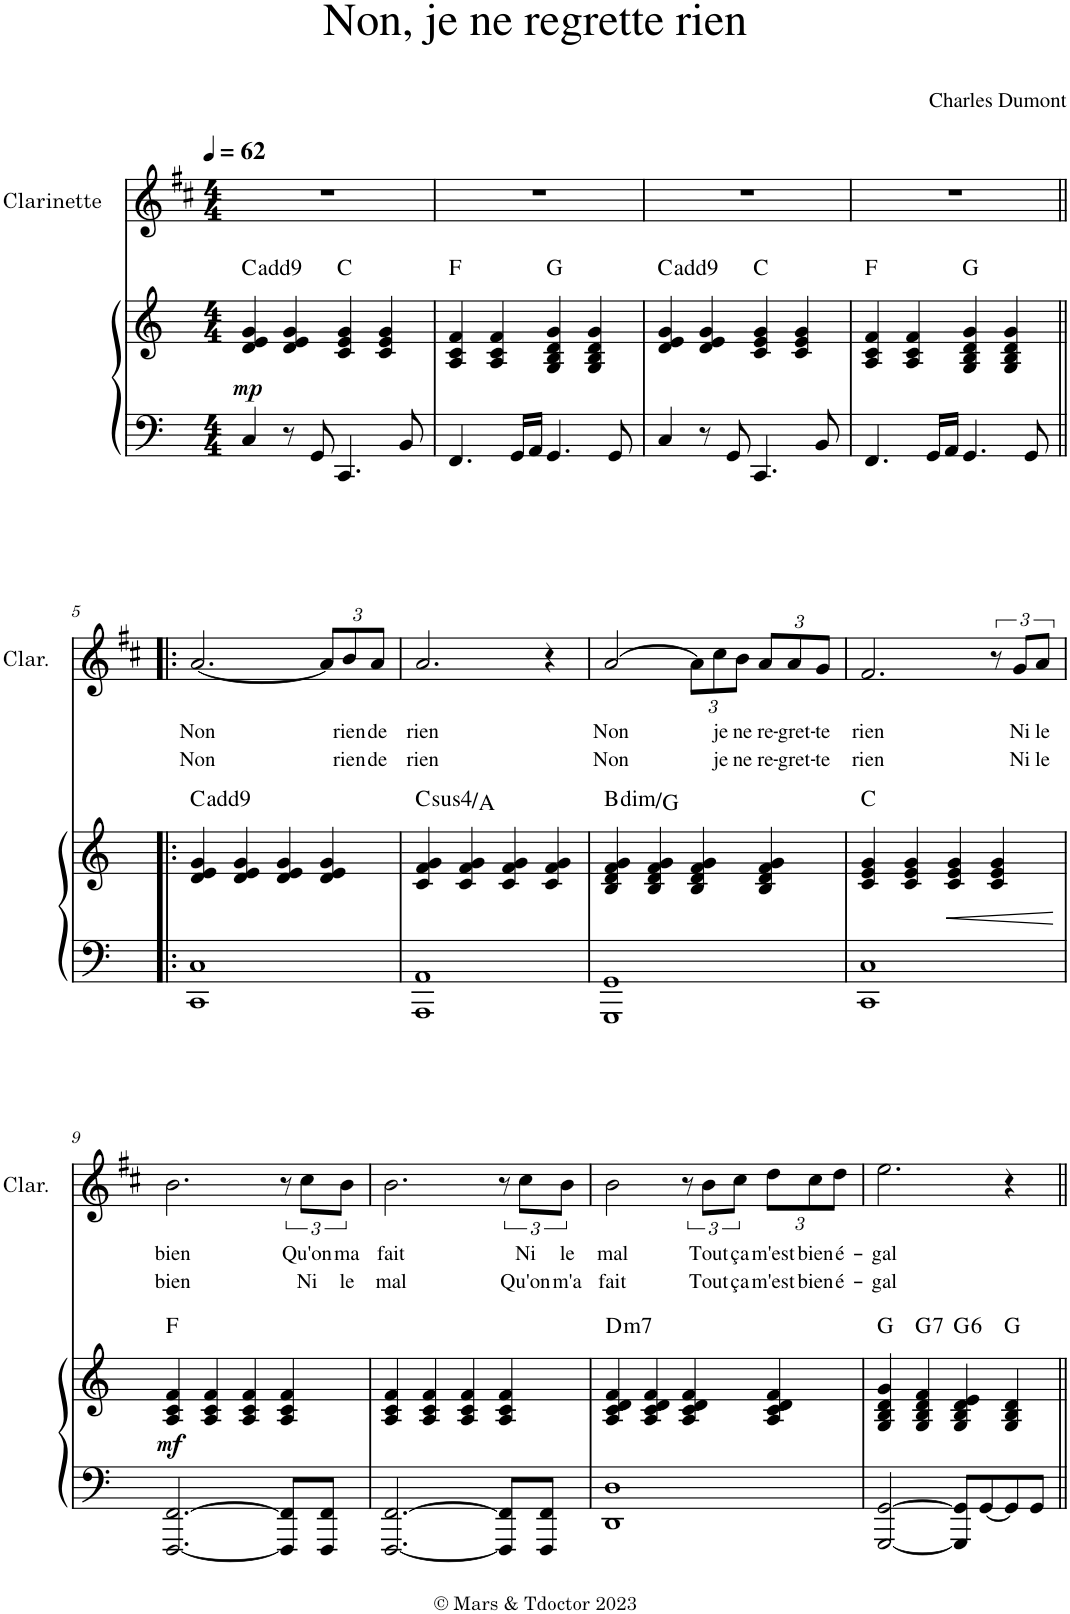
**kern	**kern	**dynam	**harte	**kern	**text	**text
*part2	*part2	*part2	*part2	*part1	*part1	*part1
*staff3	*staff2	*staff2/3	*	*staff1	*staff1	*staff1
*I"Piano	*	*	*	*I"Clarinette	*	*
*I'Pno	*	*	*	*I'Clar.	*	*
*clefF4	*clefG2	*	*	*clefG2	*	*
*	*	*	*	*Trd1c2	*	*
*k[]	*k[]	*	*	*k[f#c#]	*	*
*M4/4	*M4/4	*	*	*M4/4	*	*
*MM62	*MM62	*	*	*MM62	*	*
=1	=1	=1	=1	=1	=1	=1
!	!	!LO:DY:b	!	!	!	!
4C/	4d/ 4e/ 4g/	mp	C:maj(9)	1r	.	.
8r	4d/ 4e/ 4g/	.	.	.	.	.
8GG/	.	.	.	.	.	.
4.CC/	4c/ 4e/ 4g/	.	C:maj	.	.	.
.	4c/ 4e/ 4g/	.	.	.	.	.
8BB/	.	.	.	.	.	.
=2	=2	=2	=2	=2	=2	=2
4.FF/	4A/ 4c/ 4f/	.	F:maj	1r	.	.
.	4A/ 4c/ 4f/	.	.	.	.	.
16GG/LL	.	.	.	.	.	.
16AA/JJ	.	.	.	.	.	.
4.GG/	4G/ 4B/ 4d/ 4g/	.	G:maj	.	.	.
.	4G/ 4B/ 4d/ 4g/	.	.	.	.	.
8GG/	.	.	.	.	.	.
=3	=3	=3	=3	=3	=3	=3
4C/	4d/ 4e/ 4g/	.	C:maj(9)	1r	.	.
8r	4d/ 4e/ 4g/	.	.	.	.	.
8GG/	.	.	.	.	.	.
4.CC/	4c/ 4e/ 4g/	.	C:maj	.	.	.
.	4c/ 4e/ 4g/	.	.	.	.	.
8BB/	.	.	.	.	.	.
=4	=4	=4	=4	=4	=4	=4
4.FF/	4A/ 4c/ 4f/	.	F:maj	1r	.	.
.	4A/ 4c/ 4f/	.	.	.	.	.
16GG/LL	.	.	.	.	.	.
16AA/JJ	.	.	.	.	.	.
4.GG/	4G/ 4B/ 4d/ 4g/	.	G:maj	.	.	.
.	4G/ 4B/ 4d/ 4g/	.	.	.	.	.
8GG/	.	.	.	.	.	.
!!LO:LB:g=z
=5!|:	=5!|:	=5!|:	=5!|:	=5!|:	=5!|:	=5!|:
!	!	!	!	!	!LO:LY:b	!LO:LY:b
1CC 1C	4d/ 4e/ 4g/	.	C:maj(9)	[2.a/	Non	Non
.	4d/ 4e/ 4g/	.	.	.	.	.
.	4d/ 4e/ 4g/	.	.	.	.	.
*	*	*	*	*Xbrackettup	*	*
.	4d/ 4e/ 4g/	.	.	12a/L]	.	.
!	!	!	!	!	!LO:LY:b	!LO:LY:b
.	.	.	.	12b/	rien	rien
!	!	!	!	!	!LO:LY:b	!LO:LY:b
.	.	.	.	12a/J	de	de
=6	=6	=6	=6	=6	=6	=6
!	!	!	!LO:H:kt=4	!	!LO:LY:b	!LO:LY:b
1AAA 1AA	4c/ 4f/ 4g/	.	C:sus4/6	2.a/	rien	rien
.	4c/ 4f/ 4g/	.	.	.	.	.
.	4c/ 4f/ 4g/	.	.	.	.	.
.	4c/ 4f/ 4g/	.	.	4r	.	.
=7	=7	=7	=7	=7	=7	=7
!	!	!	!LO:H:kt=dim	!	!LO:LY:b	!LO:LY:b
1GGG 1GG	4B/ 4d/ 4f/ 4g/	.	B:dim/b6	[2a/	Non	Non
.	4B/ 4d/ 4f/ 4g/	.	.	.	.	.
.	4B/ 4d/ 4f/ 4g/	.	.	12a\L]	.	.
!	!	!	!	!	!LO:LY:b	!LO:LY:b
.	.	.	.	12cc#\	je	je
!	!	!	!	!	!LO:LY:b	!LO:LY:b
.	.	.	.	12b\J	ne	ne
!	!	!	!	!	!LO:LY:b	!LO:LY:b
.	4B/ 4d/ 4f/ 4g/	.	.	12a/L	re-	re-
!	!	!	!	!	!LO:LY:b	!LO:LY:b
.	.	.	.	12a/	-gret-	-gret-
!	!	!	!	!	!LO:LY:b	!LO:LY:b
.	.	.	.	12g/J	-te	-te
=8	=8	=8	=8	=8	=8	=8
!	!	!	!	!	!LO:LY:b	!LO:LY:b
1CC 1C	4c/ 4e/ 4g/	.	C:maj	2.f#/	rien	rien
.	4c/ 4e/ 4g/	.	.	.	.	.
!	!	!LO:HP:b	!	!	!	!
.	4c/ 4e/ 4g/	<	.	.	.	.
*	*	*	*	*brackettup	*	*
.	4c/ 4e/ 4g/	.	.	12r	.	.
!	!	!	!	!	!LO:LY:b	!LO:LY:b
.	.	.	.	12g/L	Ni	Ni
!	!	!	!	!	!LO:LY:b	!LO:LY:b
.	.	.	.	12a/J	le	le
.	.	[	.	.	.	.
!!LO:LB:g=z
=9	=9	=9	=9	=9	=9	=9
!	!	!LO:DY:b	!	!	!LO:LY:b	!LO:LY:b
[2.FFF/ [2.FF/	4A/ 4c/ 4f/	mf	F:maj	2.b\	bien	bien
.	4A/ 4c/ 4f/	.	.	.	.	.
.	4A/ 4c/ 4f/	.	.	.	.	.
8FFF/] 8FF/]L	4A/ 4c/ 4f/	.	.	12r	.	.
!	!	!	!	!	!LO:LY:b	!LO:LY:b
.	.	.	.	12cc#\L	Qu'on	Ni
8FFF/ 8FF/J	.	.	.	.	.	.
!	!	!	!	!	!LO:LY:b	!LO:LY:b
.	.	.	.	12b\J	ma	le
=10	=10	=10	=10	=10	=10	=10
!	!	!	!	!	!LO:LY:b	!LO:LY:b
[2.FFF/ [2.FF/	4A/ 4c/ 4f/	.	.	2.b\	fait	mal
.	4A/ 4c/ 4f/	.	.	.	.	.
.	4A/ 4c/ 4f/	.	.	.	.	.
8FFF/] 8FF/]L	4A/ 4c/ 4f/	.	.	12r	.	.
!	!	!	!	!	!LO:LY:b	!LO:LY:b
.	.	.	.	12cc#\L	Ni	Qu'on
8FFF/ 8FF/J	.	.	.	.	.	.
!	!	!	!	!	!LO:LY:b	!LO:LY:b
.	.	.	.	12b\J	le	m'a
=11	=11	=11	=11	=11	=11	=11
!	!	!	!LO:H:kt=m7	!	!LO:LY:b	!LO:LY:b
1DD 1D	4A/ 4c/ 4d/ 4f/	.	D:min7	2b\	mal	fait
.	4A/ 4c/ 4d/ 4f/	.	.	.	.	.
.	4A/ 4c/ 4d/ 4f/	.	.	12r	.	.
!	!	!	!	!	!LO:LY:b	!LO:LY:b
.	.	.	.	12b\L	Tout	Tout
!	!	!	!	!	!LO:LY:b	!LO:LY:b
.	.	.	.	12cc#\J	ça	ça
*	*	*	*	*Xbrackettup	*	*
!	!	!	!	!	!LO:LY:b	!LO:LY:b
.	4A/ 4c/ 4d/ 4f/	.	.	12dd\L	m'est	m'est
!	!	!	!	!	!LO:LY:b	!LO:LY:b
.	.	.	.	12cc#\	bien	bien
!	!	!	!	!	!LO:LY:b	!LO:LY:b
.	.	.	.	12dd\J	é-	é-
=12	=12	=12	=12	=12	=12	=12
!	!	!	!	!	!LO:LY:b	!LO:LY:b
[2GGG/ [2GG/	4G/ 4B/ 4d/ 4g/	.	G:maj	2.ee\	-gal	-gal
!	!	!	!LO:H:kt=7	!	!	!
.	4G/ 4B/ 4d/ 4f/	.	G:7	.	.	.
!	!	!	!LO:H:kt=6	!	!	!
8GGG/] 8GG/]L	4G/ 4B/ 4d/ 4e/	.	G:maj6	.	.	.
[8GG/	.	.	.	.	.	.
8GG/]	4G/ 4B/ 4d/	.	G:maj	4r	.	.
8GG/J	.	.	.	.	.	.
=||	=||	=||	=||	=||	=||	=||
*-	*-	*-	*-	*-	*-	*-
